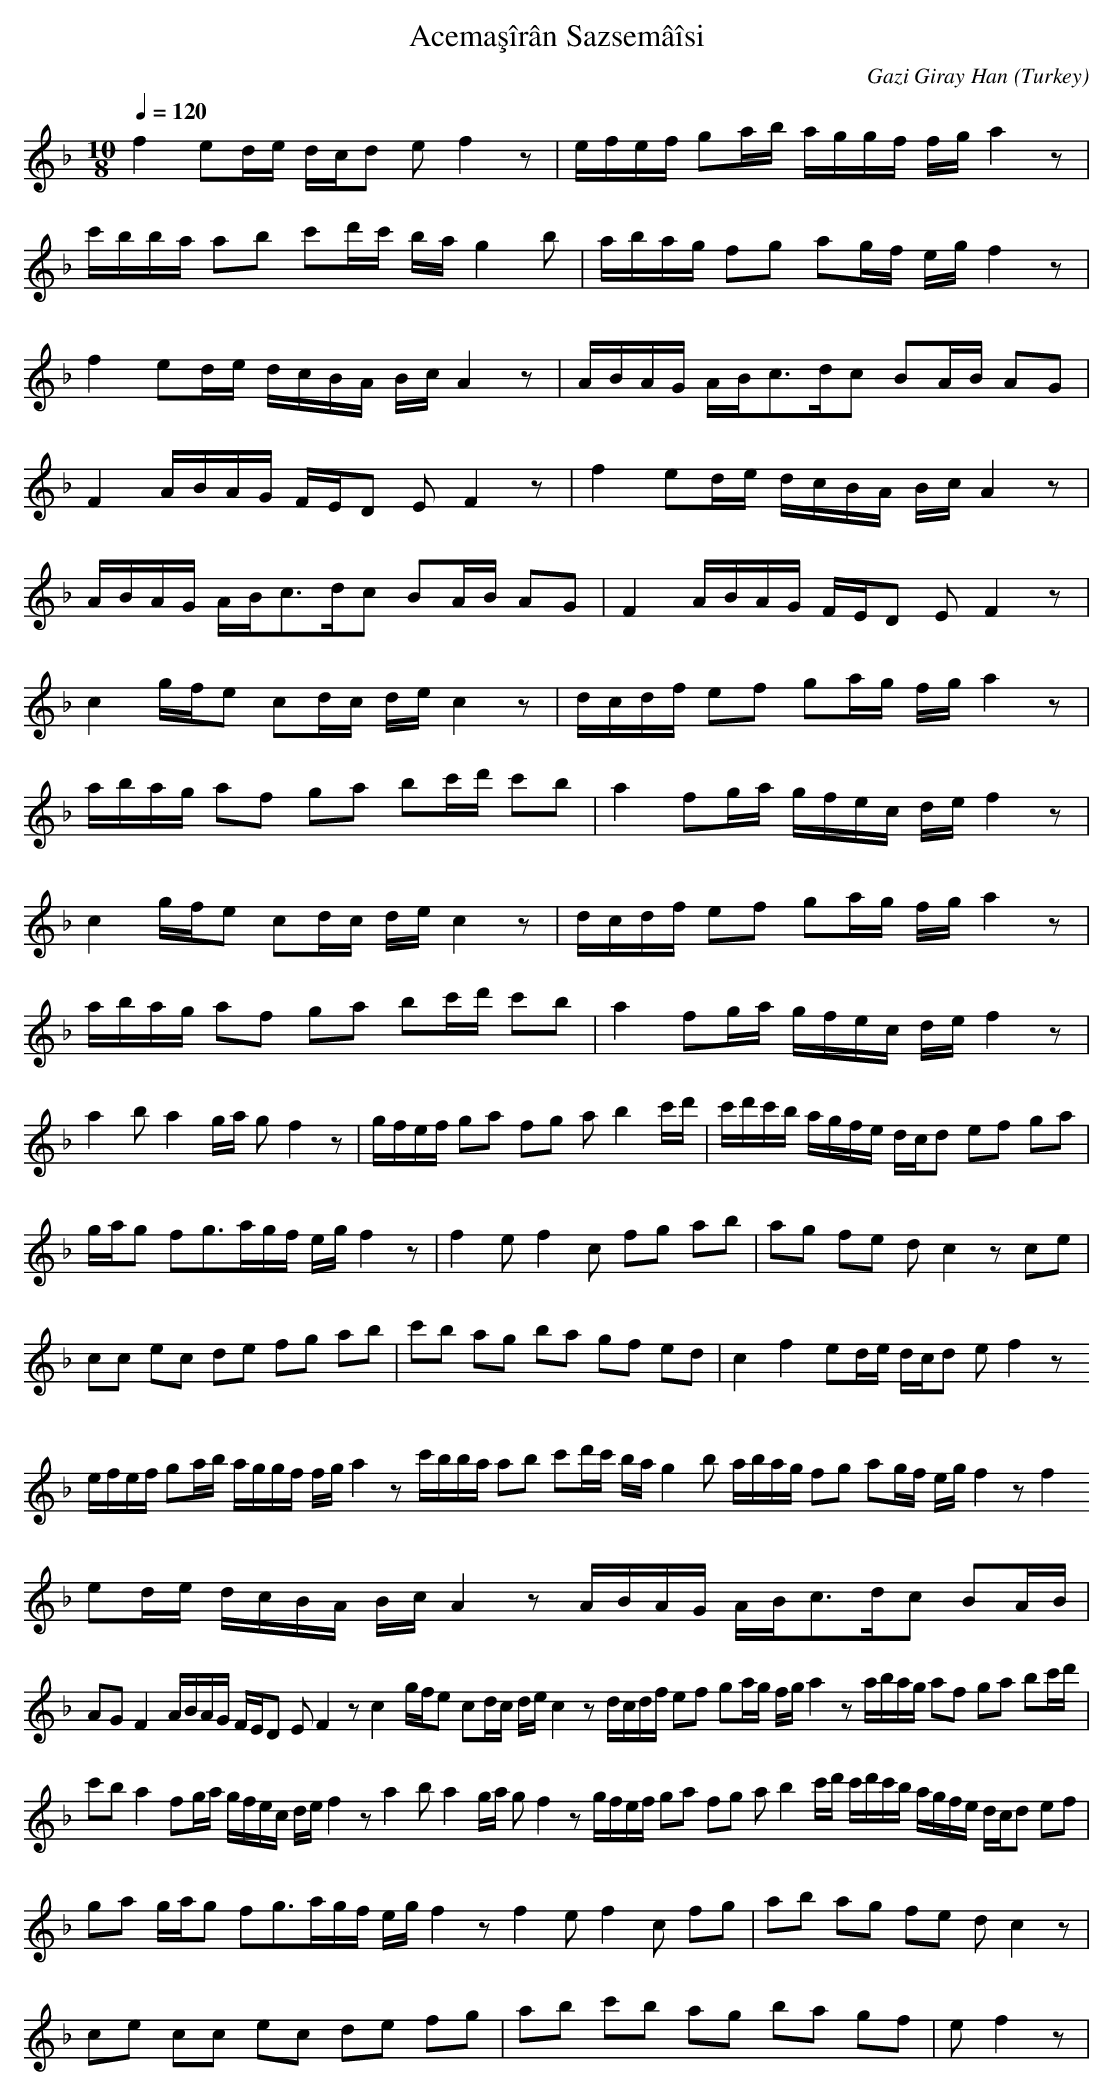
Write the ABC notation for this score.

X:1
T: Acemaşîrân Sazsemâîsi
C: Gazi Giray Han
O: Turkey
M: 10/8
L: 1/16
K: C _B
Q: 1/4=120
f4 e2de dcd2 e2f4z2  | efef g2ab aggf fga4z2  |
w:   |   |
c'bba a2b2 c'2d'c' bag4b2  | abag f2g2 a2gf egf4z2  |
w:   |   |
f4 e2de dcBA BcA4z2  | ABAG ABc3dc2 B2AB A2G2  |
w:   |   |
F4 ABAG FED2 E2F4z2  | f4 e2de dcBA BcA4z2  |
w:   |   |
ABAG ABc3dc2 B2AB A2G2  | F4 ABAG FED2 E2F4z2  |
w:   |   |
c4 gfe2 c2dc dec4z2  | dcdf e2f2 g2ag fga4z2  |
w:   |   |
abag a2f2 g2a2 b2c'd' c'2b2  | a4 f2ga gfec def4z2  |
w:   |   |
c4 gfe2 c2dc dec4z2  | dcdf e2f2 g2ag fga4z2  |
w:   |   |
abag a2f2 g2a2 b2c'd' c'2b2  | a4 f2ga gfec def4z2  |
w:   |   |
a4 b2a4ga g2f4z2  | gfef g2a2 f2g2 a2b4c'd'  | \
w:   |   |
c'd'c'b agfe dcd2 e2f2 g2a2  |
w:   |
gag2 f2g3agf egf4z2  | f4 e2f4c2 f2g2 a2b2  | \
w:   |   |
a2g2 f2e2 d2c4z2 c2e2  |
w:   |
c2c2 e2c2 d2e2 f2g2 a2b2  | c'2b2 a2g2 b2a2 g2f2 e2d2  | \
w:   |   |
c4 f4 e2de dcd2 e2f4z2 efef g2ab aggf fga4z2 c'bba a2b2 c'2d'c' bag4b2 abag f2g2 a2gf egf4z2 f4 e2de dcBA BcA4z2 ABAG ABc3dc2 B2AB  |
w:   |
A2G2 F4 ABAG FED2 E2F4z2 c4 gfe2 c2dc dec4z2 dcdf e2f2 g2ag fga4z2 abag a2f2 g2a2 b2c'd'  |
w:   |
c'2b2 a4 f2ga gfec def4z2 a4 b2a4ga g2f4z2 gfef g2a2 f2g2 a2b4c'd' c'd'c'b agfe dcd2 e2f2  |
w:   |
g2a2 gag2 f2g3agf egf4z2 f4 e2f4c2 f2g2  | \
w:   |
a2b2 a2g2 f2e2 d2c4z2  |
w:   |
c2e2 c2c2 e2c2 d2e2 f2g2  | a2b2 c'2b2 a2g2 b2a2 g2f2  | \
w:   |   |
e2f4z2 |
w:   |
